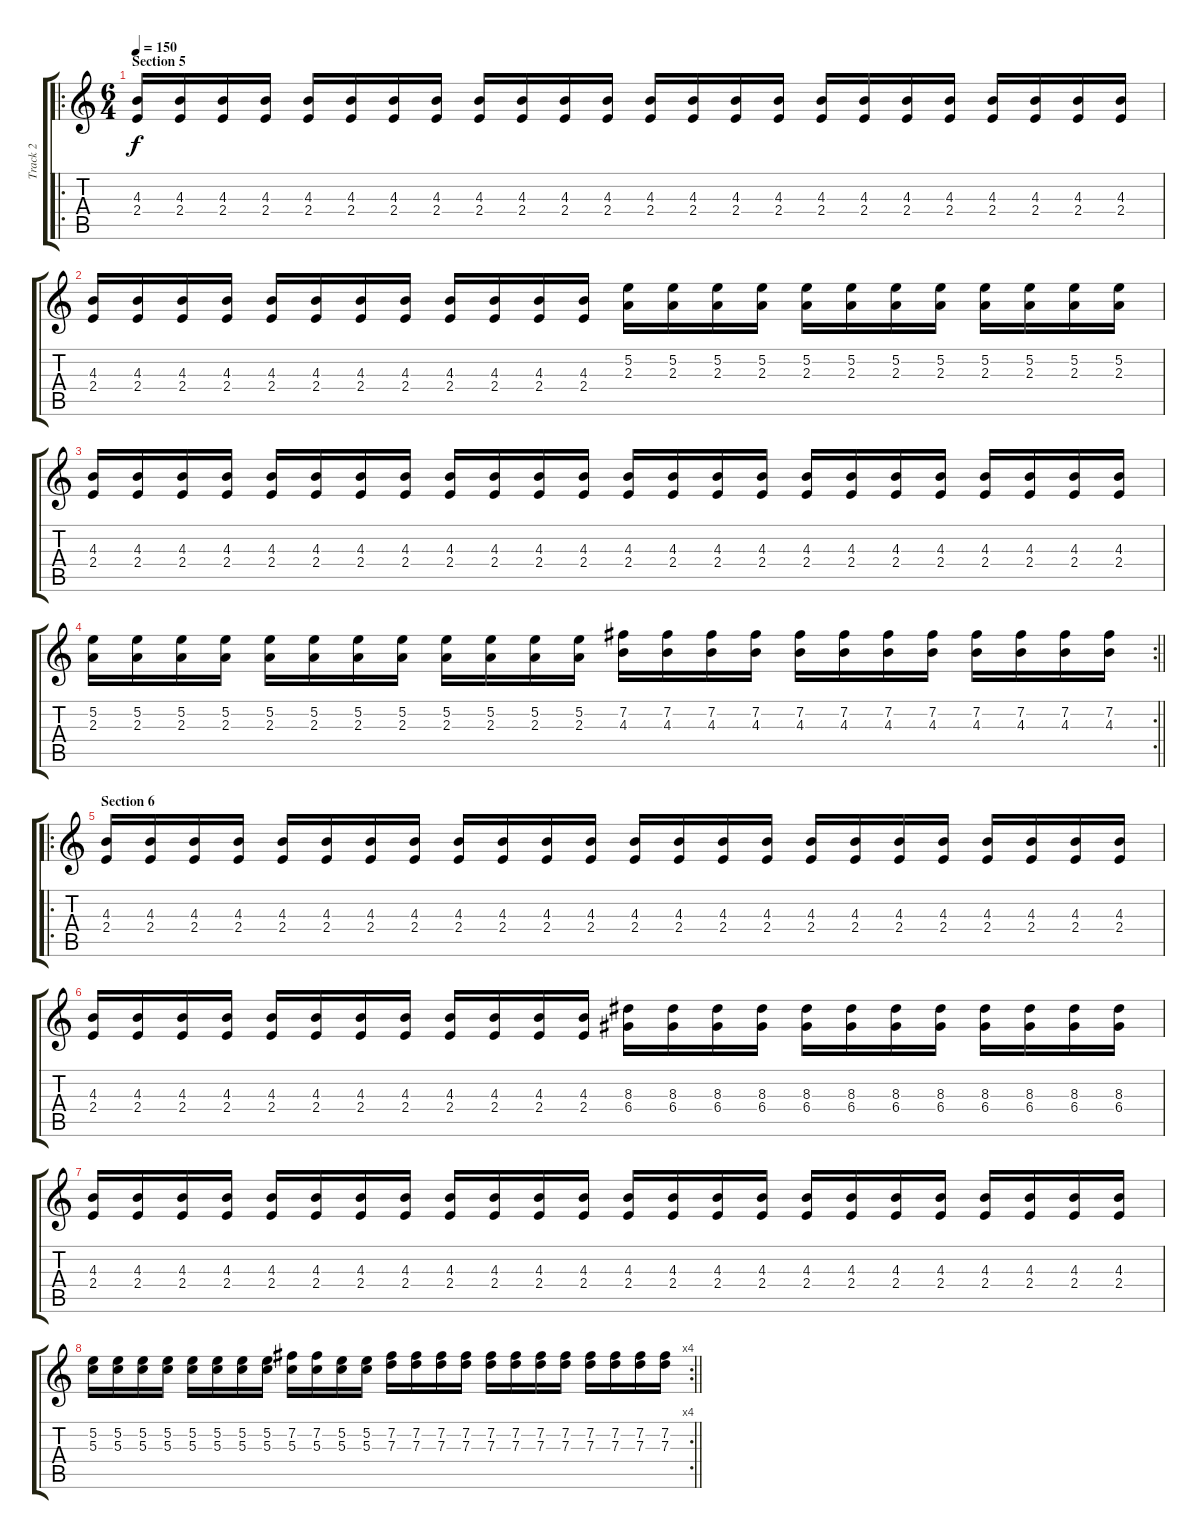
\track ("Track 2" "Track 2") {instrument overdrivenguitar}
\staff {score tabs}
\tuning (E4 B3 G3 D3 A2 E2) {hide}
\ro
\ts (6 4)
\section ("" "Section 5")
\tempo 150
\clef g2
\ks c
(4.3 2.4).16{dy f} (4.3 2.4).16 (4.3 2.4).16 (4.3 2.4).16 (4.3 2.4).16 (4.3 2.4).16 (4.3 2.4).16 (4.3 2.4).16 (4.3 2.4).16 (4.3 2.4).16 (4.3 2.4).16 (4.3 2.4).16 (4.3 2.4).16 (4.3 2.4).16 (4.3 2.4).16 (4.3 2.4).16 (4.3 2.4).16 (4.3 2.4).16 (4.3 2.4).16 (4.3 2.4).16 (4.3 2.4).16 (4.3 2.4).16 (4.3 2.4).16 (4.3 2.4).16 |
(4.3 2.4).16 (4.3 2.4).16 (4.3 2.4).16 (4.3 2.4).16 (4.3 2.4).16 (4.3 2.4).16 (4.3 2.4).16 (4.3 2.4).16 (4.3 2.4).16 (4.3 2.4).16 (4.3 2.4).16 (4.3 2.4).16 (5.2 2.3).16 (5.2 2.3).16 (5.2 2.3).16 (5.2 2.3).16 (5.2 2.3).16 (5.2 2.3).16 (5.2 2.3).16 (5.2 2.3).16 (5.2 2.3).16 (5.2 2.3).16 (5.2 2.3).16 (5.2 2.3).16 |
(4.3 2.4).16 (4.3 2.4).16 (4.3 2.4).16 (4.3 2.4).16 (4.3 2.4).16 (4.3 2.4).16 (4.3 2.4).16 (4.3 2.4).16 (4.3 2.4).16 (4.3 2.4).16 (4.3 2.4).16 (4.3 2.4).16 (4.3 2.4).16 (4.3 2.4).16 (4.3 2.4).16 (4.3 2.4).16 (4.3 2.4).16 (4.3 2.4).16 (4.3 2.4).16 (4.3 2.4).16 (4.3 2.4).16 (4.3 2.4).16 (4.3 2.4).16 (4.3 2.4).16 |
\rc 2
\barLineRight lightlight
(5.2 2.3).16 (5.2 2.3).16 (5.2 2.3).16 (5.2 2.3).16 (5.2 2.3).16 (5.2 2.3).16 (5.2 2.3).16 (5.2 2.3).16 (5.2 2.3).16 (5.2 2.3).16 (5.2 2.3).16 (5.2 2.3).16 (7.2 4.3).16 (7.2 4.3).16 (7.2 4.3).16 (7.2 4.3).16 (7.2 4.3).16 (7.2 4.3).16 (7.2 4.3).16 (7.2 4.3).16 (7.2 4.3).16 (7.2 4.3).16 (7.2 4.3).16 (7.2 4.3).16 |
\ro
\section ("" "Section 6")
(4.3 2.4).16 (4.3 2.4).16 (4.3 2.4).16 (4.3 2.4).16 (4.3 2.4).16 (4.3 2.4).16 (4.3 2.4).16 (4.3 2.4).16 (4.3 2.4).16 (4.3 2.4).16 (4.3 2.4).16 (4.3 2.4).16 (4.3 2.4).16 (4.3 2.4).16 (4.3 2.4).16 (4.3 2.4).16 (4.3 2.4).16 (4.3 2.4).16 (4.3 2.4).16 (4.3 2.4).16 (4.3 2.4).16 (4.3 2.4).16 (4.3 2.4).16 (4.3 2.4).16 |
(4.3 2.4).16 (4.3 2.4).16 (4.3 2.4).16 (4.3 2.4).16 (4.3 2.4).16 (4.3 2.4).16 (4.3 2.4).16 (4.3 2.4).16 (4.3 2.4).16 (4.3 2.4).16 (4.3 2.4).16 (4.3 2.4).16 (8.3 6.4).16 (8.3 6.4).16 (8.3 6.4).16 (8.3 6.4).16 (8.3 6.4).16 (8.3 6.4).16 (8.3 6.4).16 (8.3 6.4).16 (8.3 6.4).16 (8.3 6.4).16 (8.3 6.4).16 (8.3 6.4).16 |
(4.3 2.4).16 (4.3 2.4).16 (4.3 2.4).16 (4.3 2.4).16 (4.3 2.4).16 (4.3 2.4).16 (4.3 2.4).16 (4.3 2.4).16 (4.3 2.4).16 (4.3 2.4).16 (4.3 2.4).16 (4.3 2.4).16 (4.3 2.4).16 (4.3 2.4).16 (4.3 2.4).16 (4.3 2.4).16 (4.3 2.4).16 (4.3 2.4).16 (4.3 2.4).16 (4.3 2.4).16 (4.3 2.4).16 (4.3 2.4).16 (4.3 2.4).16 (4.3 2.4).16 |
\rc 4
\barLineRight lightlight
(5.2 5.3).16 (5.2 5.3).16 (5.2 5.3).16 (5.2 5.3).16 (5.2 5.3).16 (5.2 5.3).16 (5.2 5.3).16 (5.2 5.3).16 (7.2 5.3).16 (7.2 5.3).16 (5.2 5.3).16 (5.2 5.3).16 (7.2 7.3).16 (7.2 7.3).16 (7.2 7.3).16 (7.2 7.3).16 (7.2 7.3).16 (7.2 7.3).16 (7.2 7.3).16 (7.2 7.3).16 (7.2 7.3).16 (7.2 7.3).16 (7.2 7.3).16 (7.2 7.3).16
